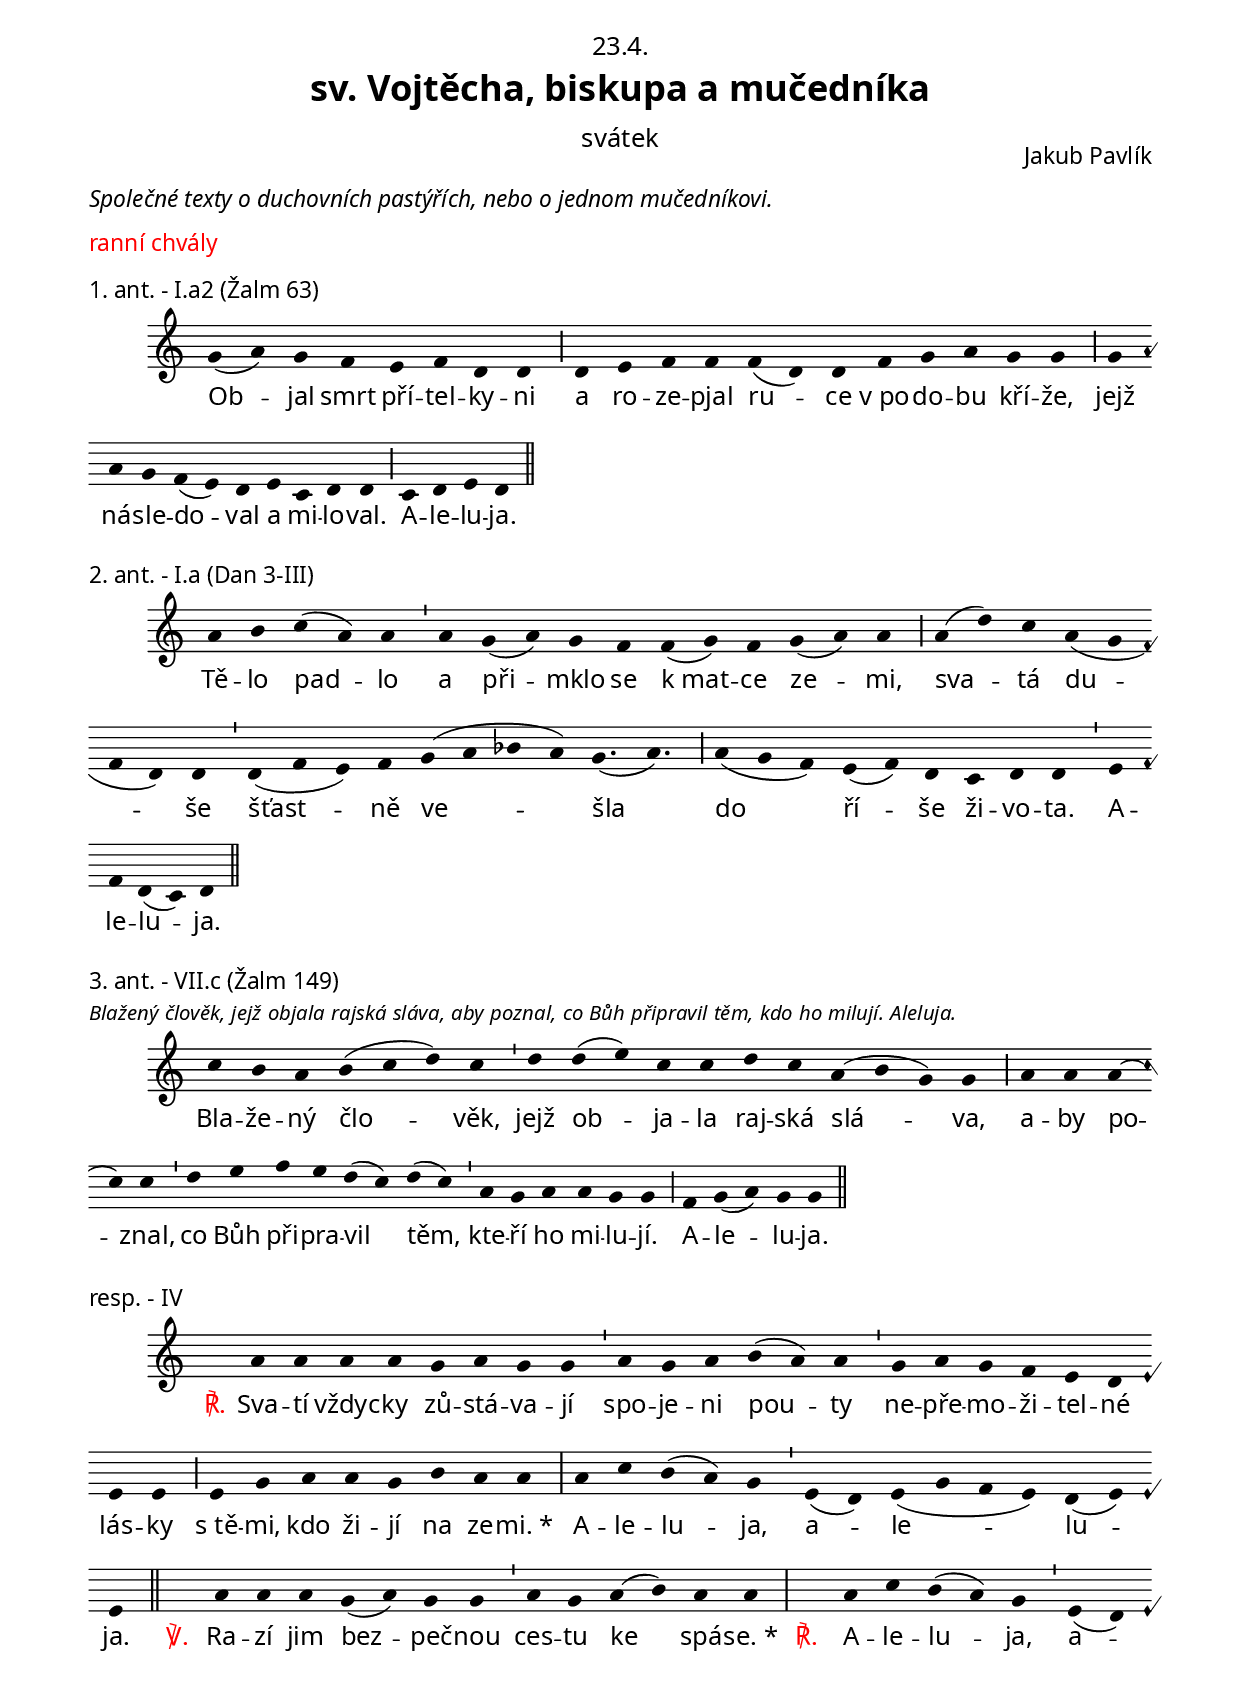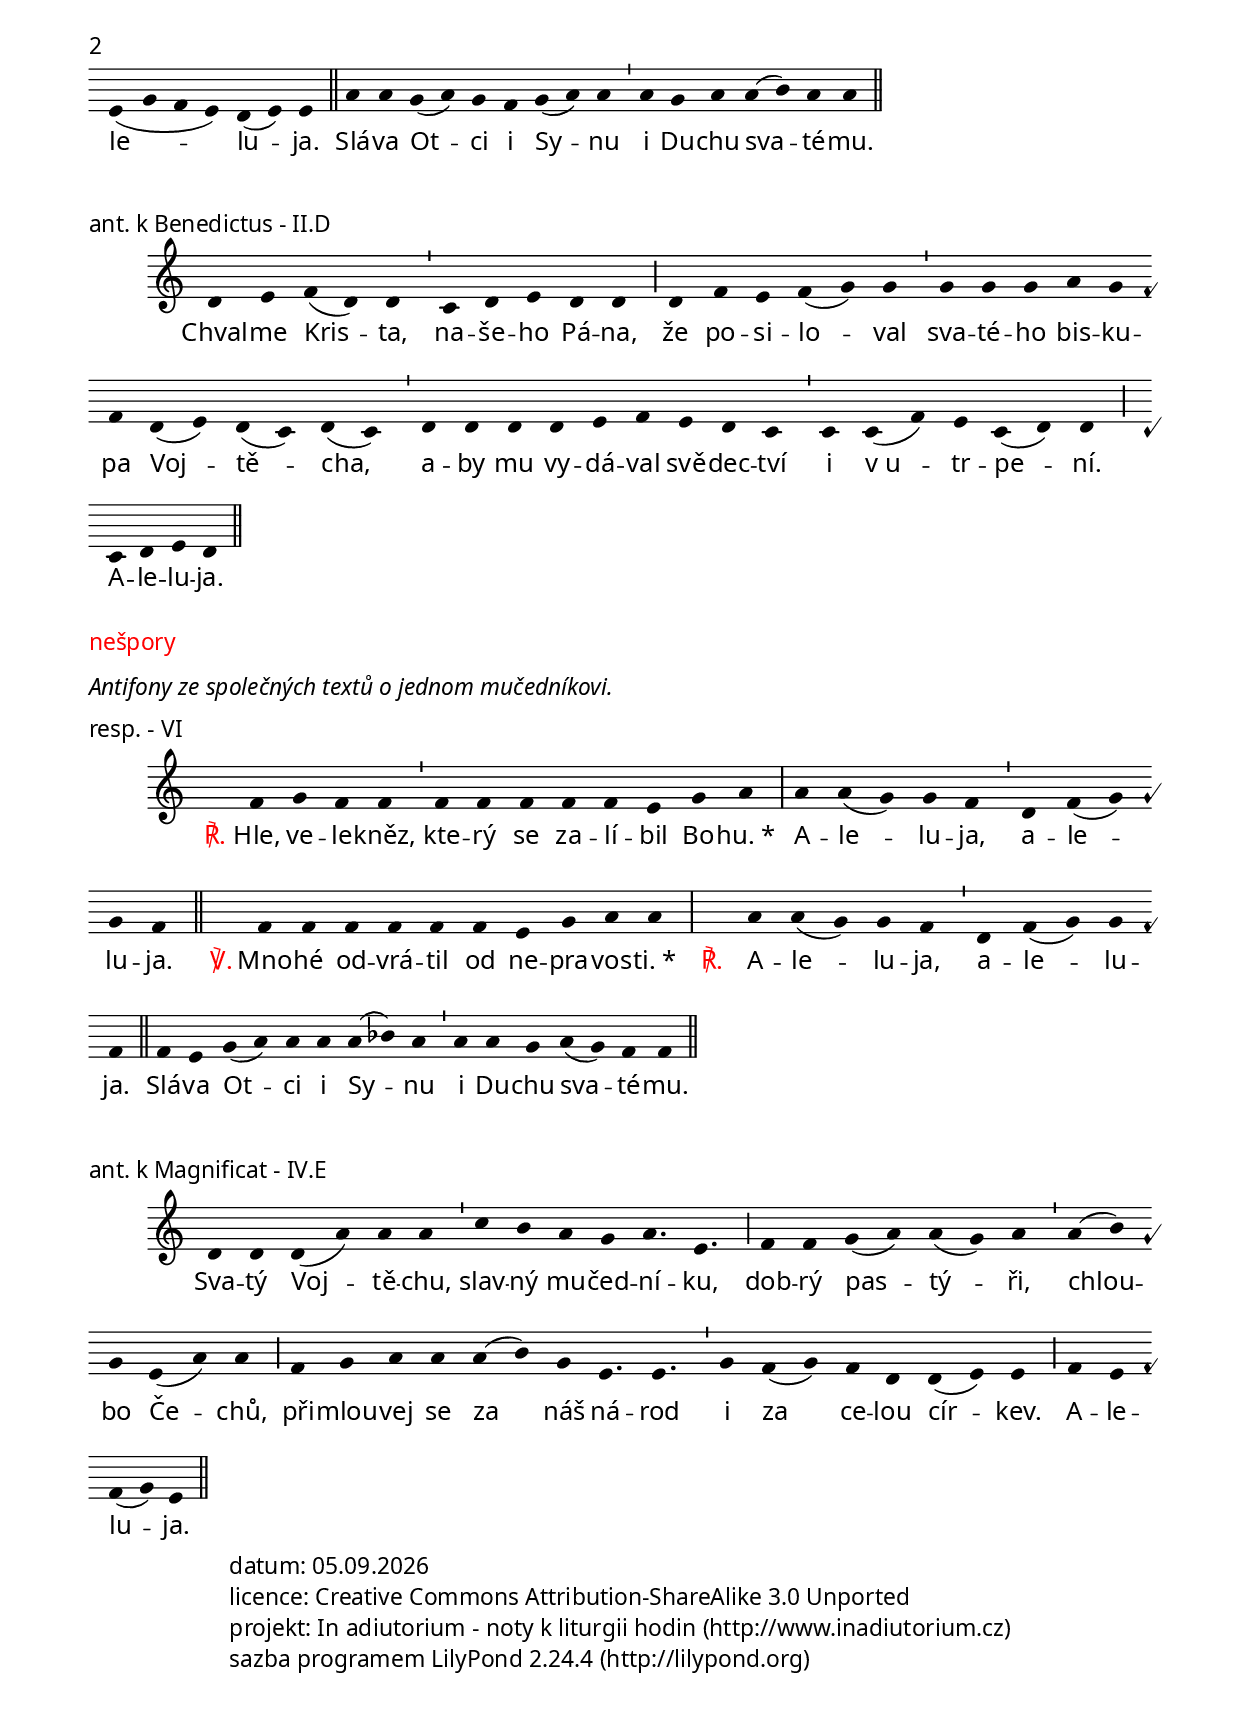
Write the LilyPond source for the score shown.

\version "2.15.39"

\include "../spolecne.ly"
\include "../dilyresponsorii.ly"

\header {
  title = \markup\titleSvatek
            "sv. Vojtěcha, biskupa a mučedníka"
            "svátek"
            23.4.
  composer = "Jakub Pavlík"
}

\markup\communia #'(#:pastyr #:mucednik)

\markup {\nadpisHodinka {"ranní chvály"}}

\score {
  \relative c'' {
    \choralniRezim
    g4( a) g f e f d d \barMaior
    d e f f f( d) d f g a g g \barMaior
    g4 a g f( e) d e c d d \barMaior
    c d e d \barFinalis
  }
  \addlyrics {
    Ob -- jal smrt pří -- tel -- ky -- ni
    a ro -- ze -- pjal ru -- ce v_po -- do -- bu kří -- že,
    jejž ná -- sle -- do -- val a mi -- lo -- val.
    A -- le -- lu -- ja.
  }
  \header {
    quid = "1. ant."
    modus = "I"
    differentia = "a2"
    psalmus = "Žalm 63"
    id = "rch-a1"
    piece = \markup {\sestavTitulek}
  }
}

\score {
  \relative c'' {
    \choralniRezim
    a4 b c( a) a \barMin a g( a) g f f( g) f g( a) a \barMaior
    a( d) c a( g f d) d \barMin d( f e) f g( a bes a) g4.( a) \barMaior
    a4( g f) e( f) d c d d \barMin
    e f d( c) d \barFinalis
  }
  \addlyrics {
    Tě -- lo pad -- lo a při -- mklo se k_mat -- ce ze -- mi,
    sva -- tá du -- še šťast -- ně ve -- šla
    do ří -- še ži -- vo -- ta.
    A -- le -- lu -- ja.
  }
  \header {
    quid = "2. ant."
    modus = "I"
    differentia = "a"
    psalmus = "Dan 3-III"
    id = "rch-a2"
    piece = \markup {\sestavTitulek}
  }
}

\score {
  \relative c'' {
    \choralniRezim
    c4 b a b( c d) c \barMin
    d d( e) c c d c a( b g) g \barMaior
    a a a( c) c \barMin
    d e f e d( c) d( c) \barMin
    a g a a g g \barMaior
    f g( a) g g \barFinalis
  }
  \addlyrics {
    Bla -- že -- ný člo -- věk,
    jejž ob -- ja -- la raj -- ská slá -- va,
    a -- by po -- znal,
    % potreboval jsem slabiku, zamenil jsem "kdo" za "kteri":
    co Bůh při -- pra -- vil těm,
    kte -- ří ho mi -- lu -- jí.
    A -- le -- lu -- ja.
  }
  \header {
    textus_approbatus = "Blažený člověk, jejž objala rajská sláva,
    aby poznal, co Bůh připravil těm, kdo ho milují. Aleluja."
    quid = "3. ant."
    modus = "VII"
    differentia = "c"
    psalmus = "Žalm 149"
    id = "rch-a3"
    piece = \markup {\sestavTitulek}
  }
}

\score {
  \relative c'' {
    \choralniRezim

    % R
    \neviditelna a
    a4 a a a g a g g \barMin
    a g a b( a) a \barMin
    g a g f e d e e \barMaior
    e g a a g b a a \barMax
    a c b( a) g \barMin e( d) e( g f e) d( e) e \barFinalis
    % V
    \neviditelna e
    a a a g( a) g g \barMin
    a g a( b) a a \barMax
    % R
    \neviditelna e
    a c b( a) g \barMin e( d) e( g f e) d( e) e \barFinalis
    % Slava
    a a g( a) g f g( a) a \barMin
    a g a a( b) a a \barFinalis
  }
  \addlyrics {
    \Response Sva -- tí vždyc -- ky zů -- stá -- va -- jí
    spo -- je -- ni pou -- ty
    ne -- pře -- mo -- ži -- tel -- né lás -- ky
    s_tě -- mi, kdo ži -- jí na ze -- mi._*
    \textRespAleluja
    \Verse Ra -- zí jim bez -- peč -- nou
    ces -- tu ke spá -- se._*
    \Response \textRespAleluja
    \textRespDoxologie
  }
  \header {
    quid = "resp."
    modus = "IV"
    placet = "lépe"
    id = "rch-r"
    piece = \markup {\sestavTitulekResp}
  }
}

\score {
  \relative c' {
    \choralniRezim
    d4 e f( d) d \barMin
    c d e d d \barMaior
    d f e f( g) g \barMin
    g g g a g f d( e) d( c) d( c) \barMin
    d d d d e f e d c \barMin
    c c( f) e c( d) d \barMaior
    c d e d \barFinalis
  }
  \addlyrics {
    Chval -- me Kris -- ta,
    na -- še -- ho Pá -- na,
    že po -- si -- lo -- val
    sva -- té -- ho bis -- ku -- pa Voj -- tě -- cha,
    a -- by mu vy -- dá -- val svě -- dec -- tví
    i v_u -- tr -- pe -- ní.
    A -- le -- lu -- ja.
  }
  \header {
    quid = "ant. k Benedictus"
    modus = "II"
    differentia = "D"
    psalmus = ""
    id = "rch-aben"
    piece = \markup {\sestavTitulekBezZalmu}
  }
}

\markup {\nadpisHodinka {"nešpory"}}

\markup\italic{Antifony ze společných textů o jednom mučedníkovi.}

\score {
  \relative c' {
    \choralniRezim

    % R
    \neviditelna f
    f4 g f f \barMin f f f f f e g a \barMax
    \respVIalelujaResponsum \barFinalis
    % V
    \neviditelna f
    f4 f f f f f e g a a \barMax
    % R
    \neviditelna a
    \respVIalelujaResponsum \barFinalis
    % Slava
    \respVIalelujaDoxologie \barFinalis
  }
  \addlyrics {
    \Response Hle, ve -- le -- kněz, kte -- rý se za -- lí -- bil Bo -- hu._*
    \textRespAleluja
    \Verse Mno -- hé od -- vrá -- til od ne -- pra -- vos -- ti._*
    \Response \textRespAleluja
    \textRespDoxologie
  }
  \header {
    quid = "resp."
    modus = "VI"
    id = "ne-r"
    piece = \markup {\sestavTitulekResp}
  }
}

\score {
  \relative c' {
    \choralniRezim
    d4 d d( a') a a \barMin c b a g a4. e \barMaior
    f4 f g( a) a( g) a \barMin a( b) g e( a) a \barMaior
    f4 g a a a( b) g e4. e \barMin
    g4 f( g) f d d( e) e \barMaior
    f e f( g) e \barFinalis
  }
  \addlyrics {
    Sva -- tý Voj -- tě -- chu, slav -- ný mu -- čed -- ní -- ku,
    dob -- rý pas -- tý -- ři, chlou -- bo Če -- chů,
    při -- mlou -- vej se za náš ná -- rod
    i za ce -- lou cír -- kev.
    A -- le -- lu -- ja.
  }
  \header {
    quid = "ant. k Magnificat"
    modus = "IV"
    differentia = "E"
    psalmus = ""
    placet = "aleluja lépe"
    id = "ne-amag"
    piece = \markup {\sestavTitulekBezZalmu}
  }
}